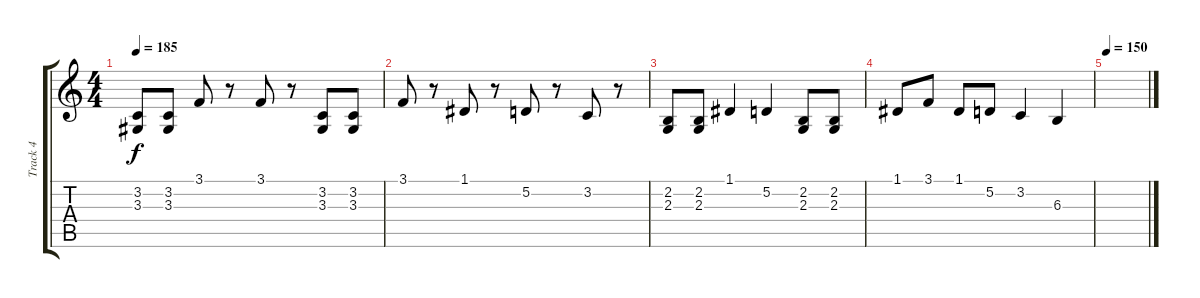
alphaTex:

\track ("Track 4" "Track 4") {instrument stringensemble1}
\staff {score tabs}
\tuning (D4 A3 F3 C3 G2 C2) {hide}
\ts (4 4)
\tempo 185
\clef g2
\ks c
(3.2 3.3).8{dy f} (3.2 3.3).8 3.1.8 r.8 3.1.8 r.8 (3.2 3.3).8 (3.2 3.3).8 |
3.1.8 r.8 1.1.8 r.8 5.2.8 r.8 3.2.8 r.8 |
(2.2 2.3).8 (2.2 2.3).8 1.1.4 5.2.4 (2.2 2.3).8 (2.2 2.3).8 |
1.1.8 3.1.8 1.1.8 5.2.8 3.2.4 6.3.4 |
\tempo 150
